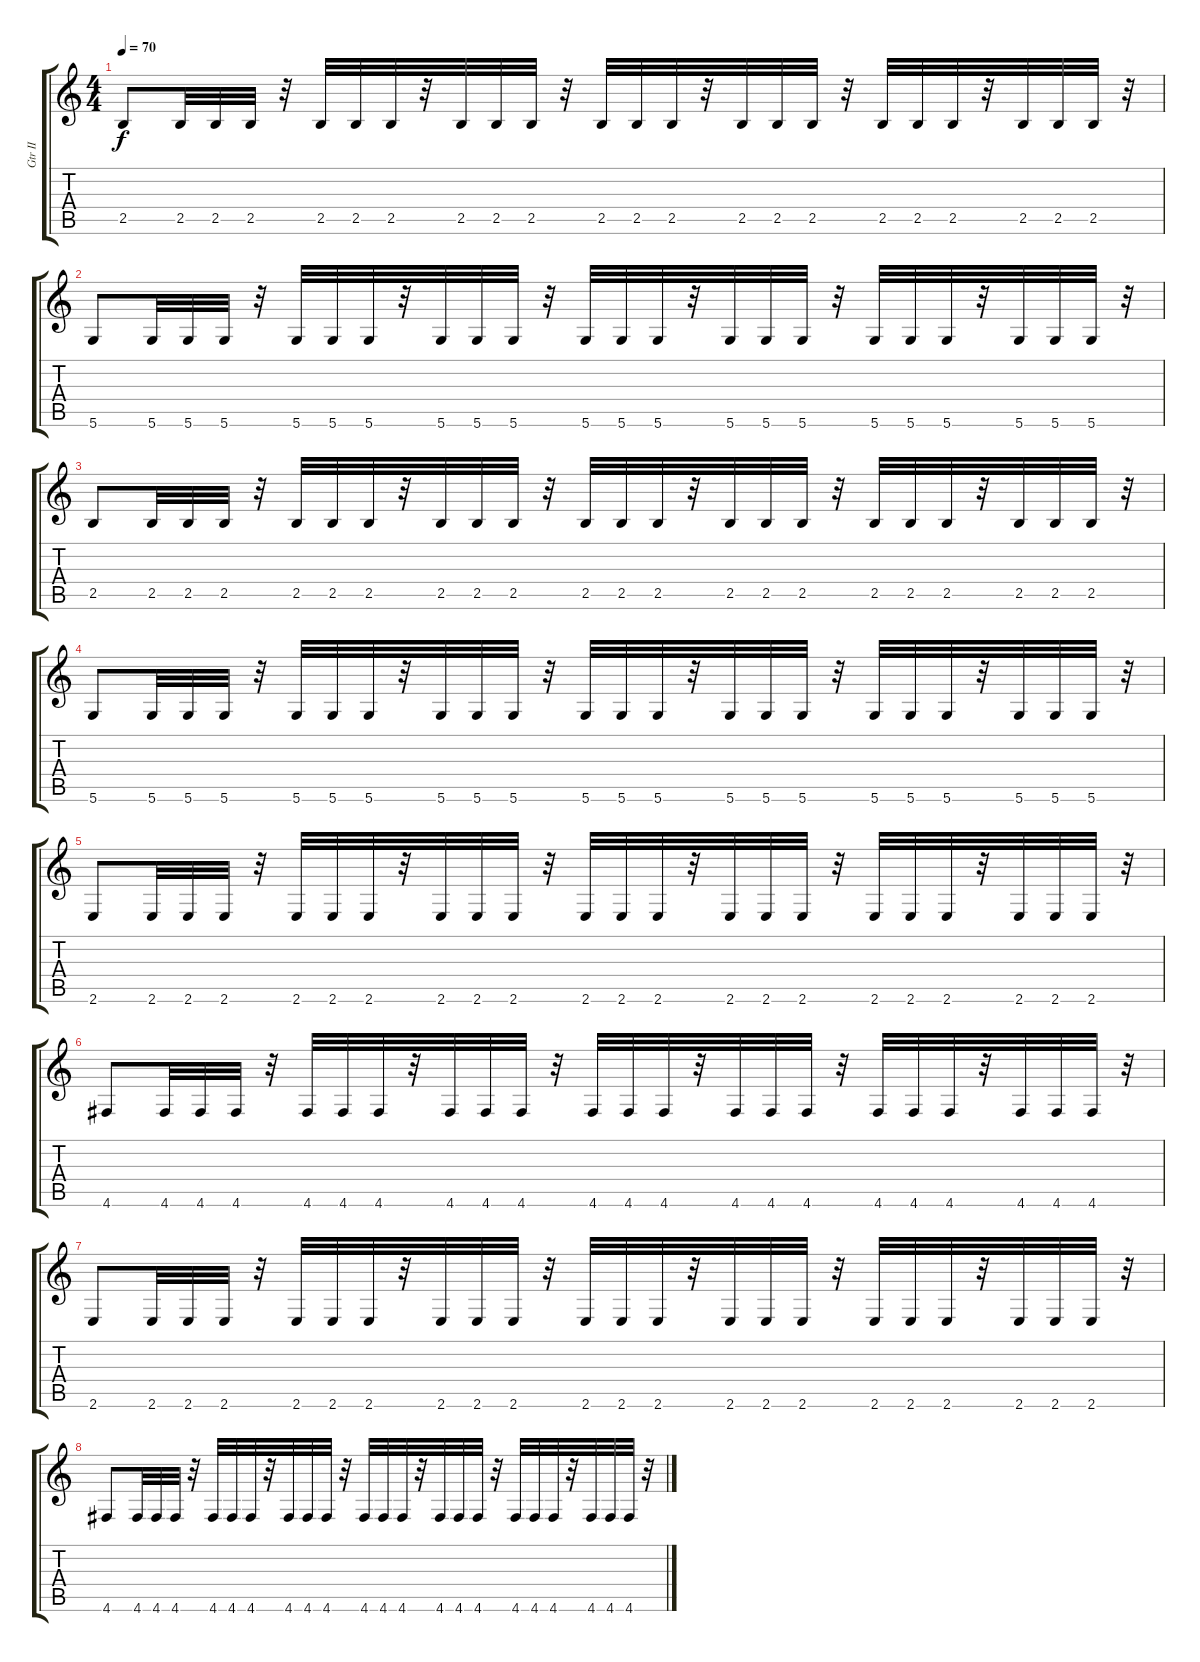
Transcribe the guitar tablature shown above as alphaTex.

\track ("Gtr II" "Gtr II") {instrument electricguitarmuted}
\staff {score tabs}
\tuning (E4 B3 G3 D3 A2 D2) {hide}
\ts (4 4)
\tempo 70
\clef g2
\ks c
2.5.8{dy f} 2.5.32 2.5.32 2.5.32 r.32 2.5.32 2.5.32 2.5.32 r.32 2.5.32 2.5.32 2.5.32 r.32 2.5.32 2.5.32 2.5.32 r.32 2.5.32 2.5.32 2.5.32 r.32 2.5.32 2.5.32 2.5.32 r.32 2.5.32 2.5.32 2.5.32 r.32 |
5.6.8 5.6.32 5.6.32 5.6.32 r.32 5.6.32 5.6.32 5.6.32 r.32 5.6.32 5.6.32 5.6.32 r.32 5.6.32 5.6.32 5.6.32 r.32 5.6.32 5.6.32 5.6.32 r.32 5.6.32 5.6.32 5.6.32 r.32 5.6.32 5.6.32 5.6.32 r.32 |
2.5.8 2.5.32 2.5.32 2.5.32 r.32 2.5.32 2.5.32 2.5.32 r.32 2.5.32 2.5.32 2.5.32 r.32 2.5.32 2.5.32 2.5.32 r.32 2.5.32 2.5.32 2.5.32 r.32 2.5.32 2.5.32 2.5.32 r.32 2.5.32 2.5.32 2.5.32 r.32 |
5.6.8 5.6.32 5.6.32 5.6.32 r.32 5.6.32 5.6.32 5.6.32 r.32 5.6.32 5.6.32 5.6.32 r.32 5.6.32 5.6.32 5.6.32 r.32 5.6.32 5.6.32 5.6.32 r.32 5.6.32 5.6.32 5.6.32 r.32 5.6.32 5.6.32 5.6.32 r.32 |
2.6.8 2.6.32 2.6.32 2.6.32 r.32 2.6.32 2.6.32 2.6.32 r.32 2.6.32 2.6.32 2.6.32 r.32 2.6.32 2.6.32 2.6.32 r.32 2.6.32 2.6.32 2.6.32 r.32 2.6.32 2.6.32 2.6.32 r.32 2.6.32 2.6.32 2.6.32 r.32 |
4.6.8 4.6.32 4.6.32 4.6.32 r.32 4.6.32 4.6.32 4.6.32 r.32 4.6.32 4.6.32 4.6.32 r.32 4.6.32 4.6.32 4.6.32 r.32 4.6.32 4.6.32 4.6.32 r.32 4.6.32 4.6.32 4.6.32 r.32 4.6.32 4.6.32 4.6.32 r.32 |
2.6.8 2.6.32 2.6.32 2.6.32 r.32 2.6.32 2.6.32 2.6.32 r.32 2.6.32 2.6.32 2.6.32 r.32 2.6.32 2.6.32 2.6.32 r.32 2.6.32 2.6.32 2.6.32 r.32 2.6.32 2.6.32 2.6.32 r.32 2.6.32 2.6.32 2.6.32 r.32 |
4.6.8 4.6.32 4.6.32 4.6.32 r.32 4.6.32 4.6.32 4.6.32 r.32 4.6.32 4.6.32 4.6.32 r.32 4.6.32 4.6.32 4.6.32 r.32 4.6.32 4.6.32 4.6.32 r.32 4.6.32 4.6.32 4.6.32 r.32 4.6.32 4.6.32 4.6.32 r.32
